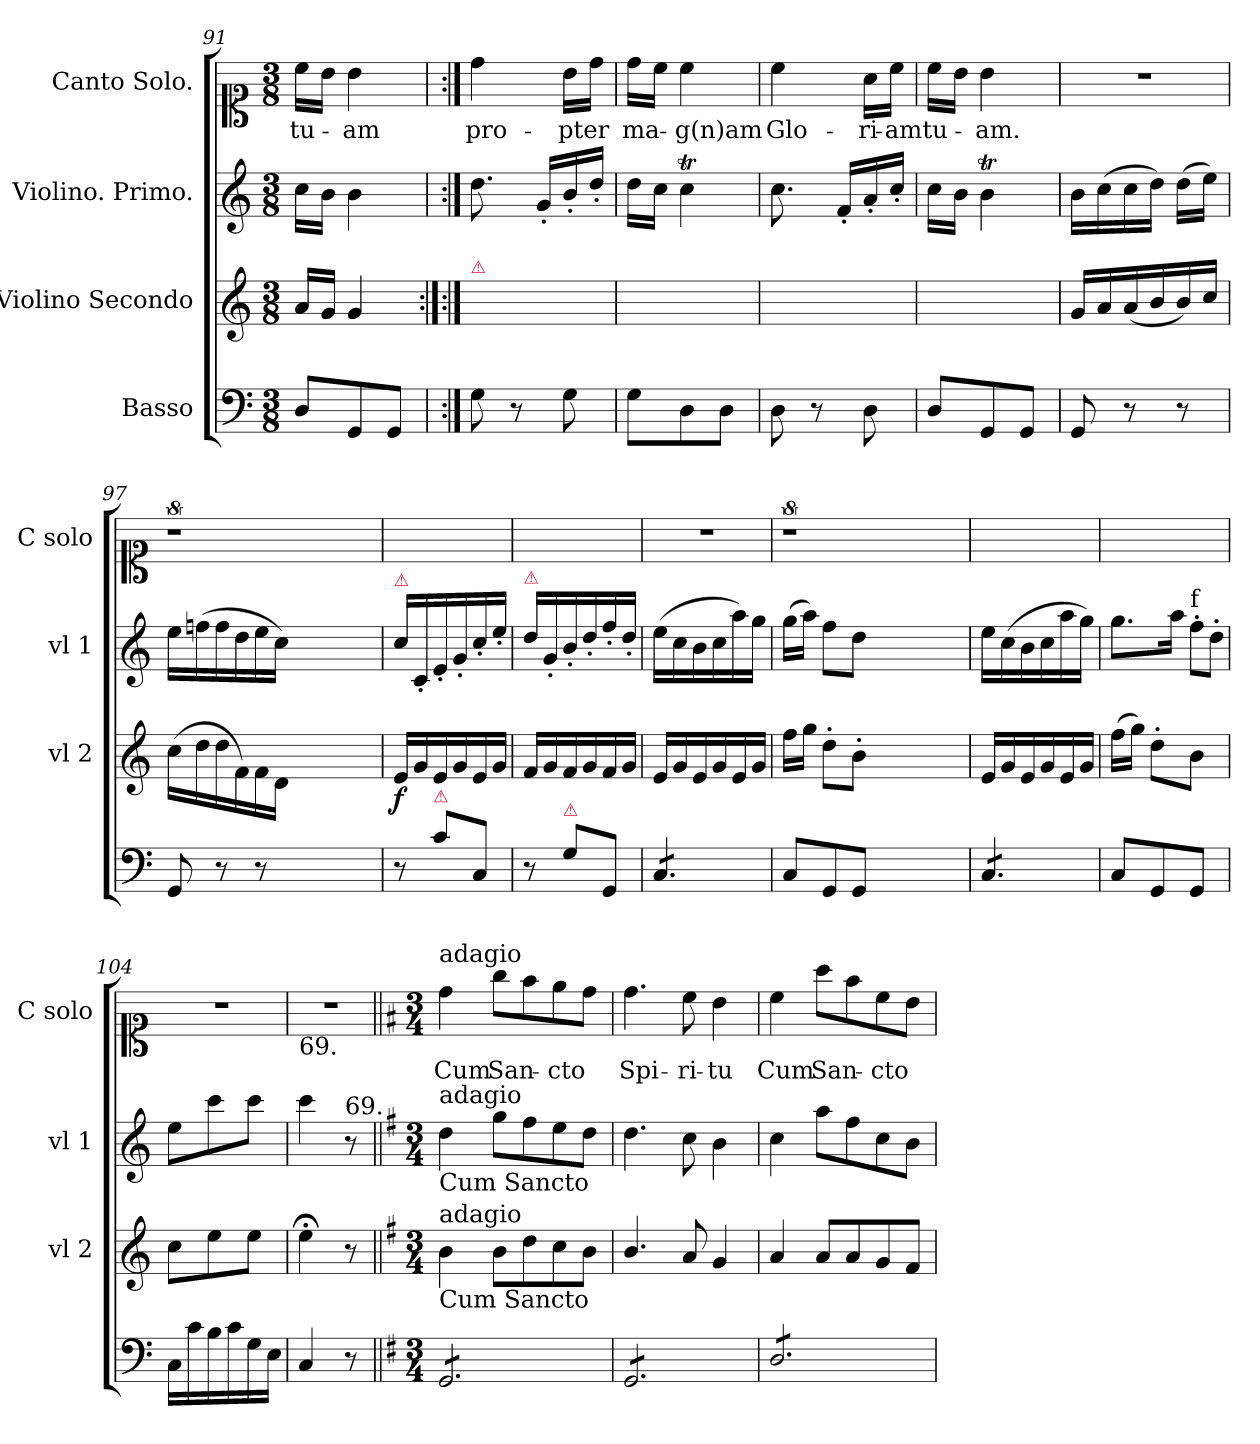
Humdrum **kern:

**kern	**kern	**dynam	**kern	**kern	**text
*part4	*part3	*part3	*part2	*part1	*part1
*staff4	*staff3	*staff3	*staff2	*staff1	*staff1
*I"Basso	*I"Violino Secondo	*	*I"Violino. Primo.	*I"Canto Solo.	*
*	*I'vl 2	*	*I'vl 1	*I'C solo	*
*clefF4	*clefG2	*	*clefG2	*clefC1	*
*k[]	*k[]	*	*k[]	*k[]	*
*M3/8	*M3/8	*	*M3/8	*M3/8	*
=91	=91	=91	=91	=91	=91
8D/L	16a/LL	.	16cc\LL	16cc\LL	tu-
.	16g/JJ	.	16b\JJ	16b\JJ	.
8GG/	4g/	.	4b\	4b\	-am
8GG/J	.	.	.	.	.
=92	=92:|!	=92	=92	=92	=92
!	!LO:TX:a:color=crimson:t=⚠	!	!	!	!
8G\	4b/yy	.	8.dd\	4dd\	pro-
8r	.	.	.	.	.
.	.	.	16g'/LL	.	.
8G\	16g/LLyy	.	16b'/	16b\LL	-pter
.	16b/JJyy	.	16dd'/JJ	16dd\JJ	.
=93	=93	=93	=93	=93	=93
8G\L	16b/LLyy	.	16dd\LL	16dd\LL	ma-
.	16a/JJyy	.	16cc\JJ	16cc\JJ	.
8D\	4a/yy	.	4ccT\	4cc\	-g(n)am
8D\J	.	.	.	.	.
=94	=94	=94	=94	=94	=94
8D\	4a/yy	.	8.cc\	4cc\	Glo-
8r	.	.	.	.	.
.	.	.	16f'/LL	.	.
8D\	16f/LLyy	.	16a'/	16a\LL	-ri-
.	16a/JJyy	.	16cc'/JJ	16cc\JJ	-am
=95	=95	=95	=95	=95	=95
8D/L	16a/LLyy	.	16cc\LL	16cc\LL	tu-
.	16g/JJyy	.	16b\JJ	16b\JJ	.
8GG/	4g/yy	.	4bt\	4b\	-am.
8GG/J	.	.	.	.	.
=96	=96	=96	=96	=96	=96
8GG/	16g/LL	.	16b\LL	4.r	.
.	16a/	.	(16cc\	.	.
8r	(16a/	.	16cc\	.	.
.	16b/	.	16dd\JJ)	.	.
8r	16b/)	.	(16dd\LL	.	.
.	16cc/JJ	.	16ee\JJ)	.	.
=97	=97	=97	=97	=97	=97
8GG/	(16cc\LL	.	16ee\LL	8%9r	.
.	16dd\	.	(16ffn\	.	.
8r	16dd\	.	16ff\	.	.
.	16f\)	.	16dd\	.	.
8r	16f\	.	16ee\	.	.
.	16d\JJ	.	16cc\JJ)	.	.
2.ryy	2.ryy	.	2.ryy	.	.
=98	=98	=98	=98	=98	=98
!	!	!	!LO:TX:a:color=crimson:t=⚠	!	!
8r	16e/LL	f	16cc\LL	4.ryy	.
.	16g/	.	16c'/	.	.
!LO:TX:a:color=crimson:t=⚠	!	!	!	!	!
8c\L	16e/	.	16e'/	.	.
.	16g/	.	16g'/	.	.
8C/J	16e/	.	16cc'/	.	.
.	16g/JJ	.	16ee'/JJ	.	.
=99	=99	=99	=99	=99	=99
!	!	!	!LO:TX:a:color=crimson:t=⚠	!	!
8r	16f/LL	.	16dd\LL	4.ryy	.
.	16g/	.	16g'/	.	.
!LO:TX:a:color=crimson:t=⚠	!	!	!	!	!
8G\L	16f/	.	16b'/	.	.
.	16g/	.	16dd'/	.	.
8GG/J	16f/	.	16ff'/	.	.
.	16g/JJ	.	16dd'/JJ	.	.
=100	=100	=100	=100	=100	=100
*tremolo	*	*	*	*	*
8C/L	16e/LL	.	(16ee\LL	4.r	.
.	16g/	.	16cc\	.	.
8C/	16e/	.	16b\	.	.
.	16g/	.	16cc\	.	.
8C/J	16e/	.	16aa\)	.	.
*Xtremolo	*	*	*	*	*
.	16g/JJ	.	16gg\JJ	.	.
=101	=101	=101	=101	=101	=101
8C/L	16ff\LL	.	(16gg\LL	8%9r	.
.	16gg\JJ	.	16aa\JJ)	.	.
8GG/	8dd'\L	.	8ff\L	.	.
8GG/J	8b'\J	.	8dd\J	.	.
2.ryy	2.ryy	.	2.ryy	.	.
=102	=102	=102	=102	=102	=102
*tremolo	*	*	*	*	*
8C/L	16e/LL	.	16ee\LL	4.ryy	.
.	16g/	.	(16cc\	.	.
8C/	16e/	.	16b\	.	.
.	16g/	.	16cc\	.	.
8C/J	16e/	.	16aa\	.	.
*Xtremolo	*	*	*	*	*
.	16g/JJ	.	16gg\JJ)	.	.
=103	=103	=103	=103	=103	=103
8C/L	(16ff\LL	.	8.gg\L	4.ryy	.
.	16gg\JJ)	.	.	.	.
8GG/	8dd'\L	.	.	.	.
.	.	.	16aa\Jk	.	.
!	!	!	!LO:TX:a:t=f	!	!
!	!	!	!LO:N:vis=8	!	!
8GG/J	8b\J	.	16ff'\L	.	.
!	!	!	!LO:N:vis=8	!	!
.	.	.	16dd'\J	.	.
=104	=104	=104	=104	=104	=104
16C\LL	8cc\L	.	8ee\L	4.r	.
16c\	.	.	.	.	.
16B\	8ee\	.	8ccc\	.	.
16c\	.	.	.	.	.
16G\	8ee\J	.	8ccc\J	.	.
16E\JJ	.	.	.	.	.
=105	=105	=105	=105	=105	=105
!	!	!	!	!LO:TX:b:t=69.	!
4C/	4ee;<\	.	4ccc\	4.r	.
!	!	!	!LO:TX:a:t=69.	!	!
8r	8r	.	8r	.	.
=106||	=106||	=106||	=106||	=106||	=106||
*k[f#]	*k[f#]	*	*k[f#]	*k[f#]	*
*M3/4	*M3/4	*	*M3/4	*M3/4	*
!	!	!	!	!LO:TX:a:t=adagio	!
!	!	!	!LO:TX:b:t=Cum Sancto	!	!
!	!	!	!LO:TX:a:t=adagio	!	!
!	!LO:TX:b:t=Cum Sancto	!	!	!	!
!	!LO:TX:a:t=adagio	!	!	!	!
!LO:TX:a:t=ada-\ngio	!	!	!	!	!
!LO:TX:a:t=Cum Sancto.	!	!	!	!	!
*tremolo	*	*	*	*	*
8GG/L	4b\	.	4dd\	4dd\	Cum
8GG/	.	.	.	.	.
8GG/	8b\L	.	8gg\L	8gg\L	San-
8GG/	8dd\	.	8ff#\	8ff#\	.
8GG/	8cc\	.	8ee\	8ee\	-cto
8GG/J	8b\J	.	8dd\J	8dd\J	.
=107	=107	=107	=107	=107	=107
8GG/L	4.b/	.	4.dd\	4.dd\	Spi-
8GG/	.	.	.	.	.
8GG/	.	.	.	.	.
8GG/	8a/	.	8cc\	8cc\	-ri-
8GG/	4g/	.	4b\	4b\	-tu
8GG/J	.	.	.	.	.
=108	=108	=108	=108	=108	=108
8D/L	4a/	.	4cc\	4cc\	Cum
8D/	.	.	.	.	.
8D/	8a/L	.	8aa\L	8aa\L	San-
8D/	8a/	.	8ff#\	8ff#\	.
8D/	8g/	.	8cc\	8cc\	-cto
8D/J	8f#/J	.	8b\J	8b\J	.
*Xtremolo	*	*	*	*	*
=	=	=	=	=	=
*-	*-	*-	*-	*-	*-
